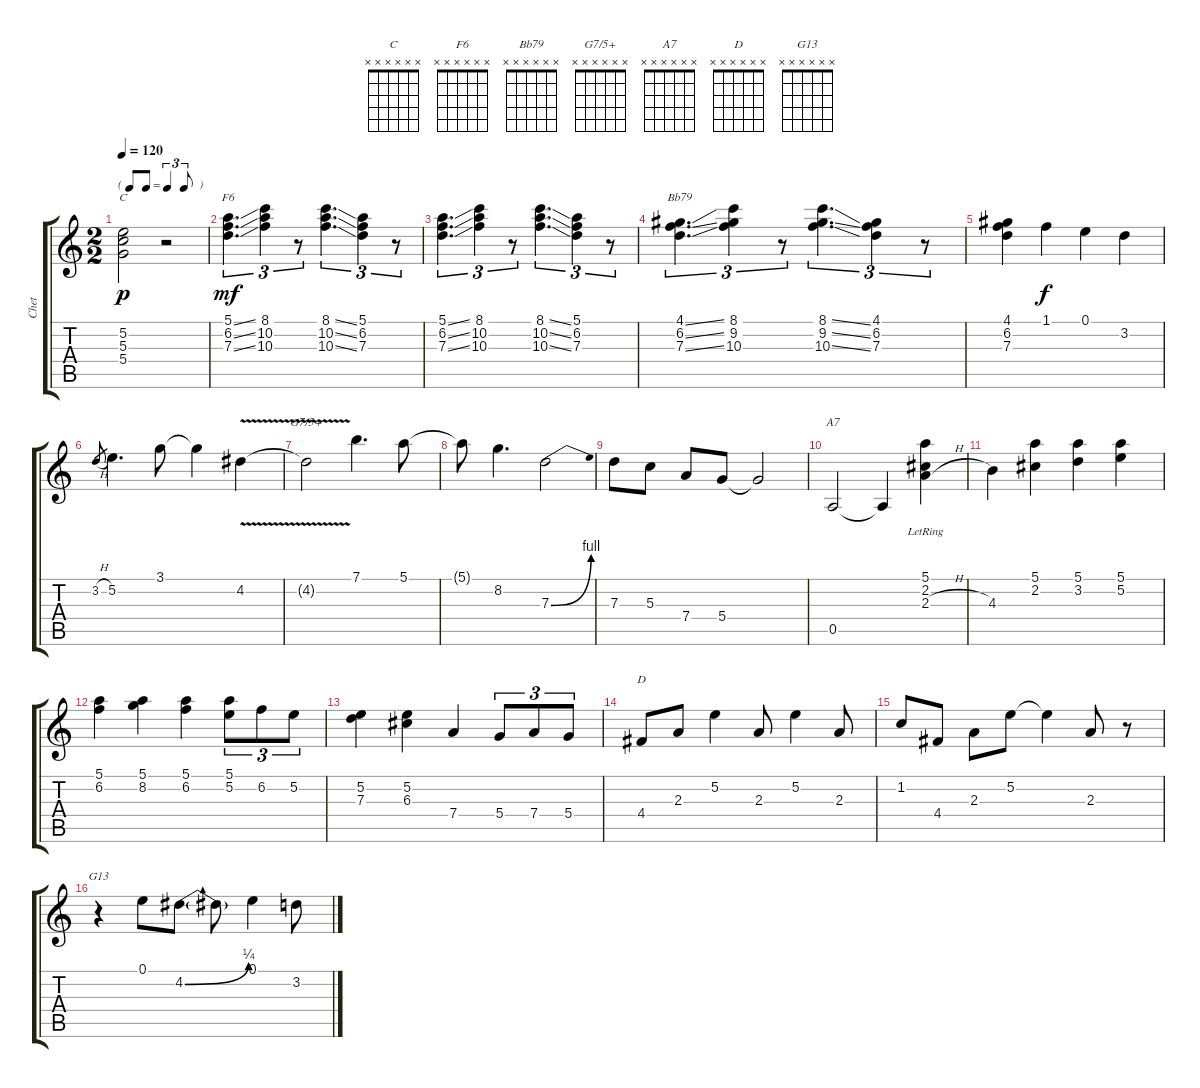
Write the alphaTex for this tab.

\track ("Chet" "Chet") {instrument electricguitarjazz}
\staff {score tabs}
\tuning (E4 B3 G3 D3 A2 E2) {hide}
\chord ("C" x x x x x x)
\chord ("F6" x x x x x x)
\chord ("Bb79" x x x x x x)
\chord ("G7/5+" x x x x x x)
\chord ("A7" x x x x x x)
\chord ("D" x x x x x x)
\chord ("G13" x x x x x x)
\ts (2 2)
\tf triplet8th
\tempo 120
\clef g2
\ks c
(5.2 5.3 5.4).2{ch "C" dy p} r.2 |
(5.1{ss} 6.2{ss} 7.3{ss}).4{d tu (3 2) ch "F6" dy mf} (8.1 10.2 10.3).4{tu (3 2)} r.8{tu (3 2)} (8.1{ss} 10.2{ss} 10.3{ss}).4{d tu (3 2)} (5.1 6.2 7.3).4{tu (3 2)} r.8{tu (3 2)} |
(5.1{ss} 6.2{ss} 7.3{ss}).4{d tu (3 2)} (8.1 10.2 10.3).4{tu (3 2)} r.8{tu (3 2)} (8.1{ss} 10.2{ss} 10.3{ss}).4{d tu (3 2)} (5.1 6.2 7.3).4{tu (3 2)} r.8{tu (3 2)} |
(4.1{ss} 6.2{ss} 7.3{ss}).4{d tu (3 2) ch "Bb79"} (8.1 9.2 10.3).4{tu (3 2)} r.8{tu (3 2)} (8.1{ss} 9.2{ss} 10.3{ss}).4{d tu (3 2)} (4.1 6.2 7.3).4{tu (3 2)} r.8{tu (3 2)} |
(4.1 6.2 7.3).4 1.1.4{dy f} 0.1.4 3.2.4 |
3.2{h}.8{gr} 5.2.4{d} 3.1.8 3.1{t}.4 4.2{v}.4 |
4.2{t}.2{ch "G7/5+"} 7.1.4{d} 5.1.8 |
5.1{t}.8 8.2.4{d} 7.3{be (bend 0 0 60 4)}.2 |
7.3.8 5.3.8 7.4.8 5.4.8 5.4{t}.2 |
0.5.2{ch "A7"} 0.5{t}.4 (5.1{lr} 2.2{lr} 2.3{h}).4 |
4.3.4 (5.1 2.2).4 (5.1 3.2).4 (5.1 5.2).4 |
(5.1 6.2).4 (5.1 8.2).4 (5.1 6.2).4 (5.1 5.2).8{tu (3 2)} 6.2.8{tu (3 2)} 5.2.8{tu (3 2)} |
(5.2 7.3).4 (5.2 6.3).4 7.4.4 5.4.8{tu (3 2)} 7.4.8{tu (3 2)} 5.4.8{tu (3 2)} |
4.4.8{ch "D"} 2.3.8 5.2.4 2.3.8 5.2.4 2.3.8 |
1.2.8 4.4.8 2.3.8 5.2.8 5.2{t}.4 2.3.8 r.8 |
r.4{ch "G13"} 0.1.8 4.2{be (bend 0 0 60 1)}.8 4.2{t}.8 0.1.4 3.2.8
